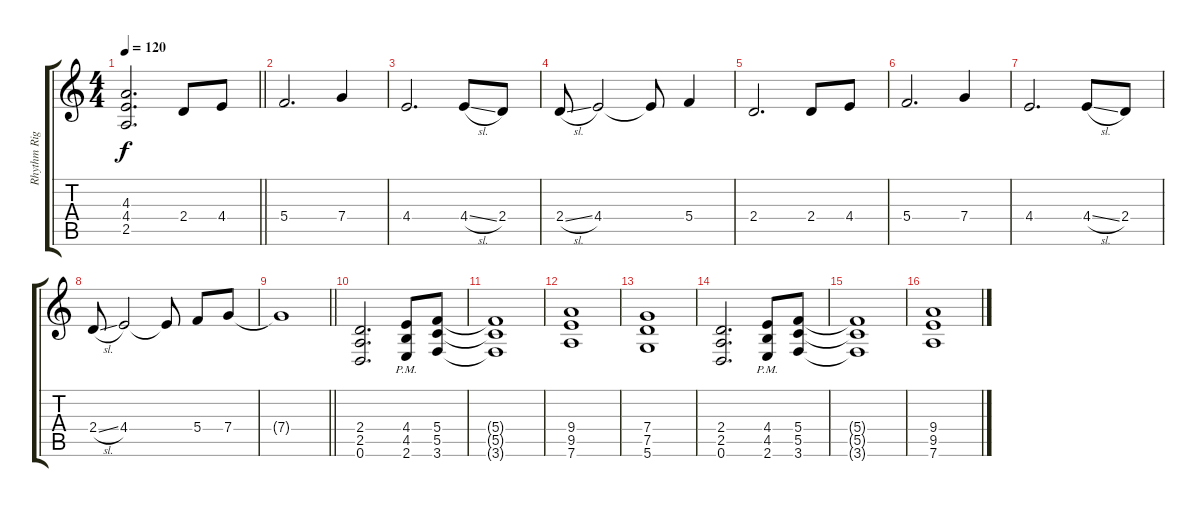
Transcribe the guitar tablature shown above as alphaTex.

\track ("Rhythm Right" "Rhythm Rig") {instrument distortionguitar}
\staff {score tabs}
\tuning (D4 A3 F3 C3 G2 D2) {hide}
\ts (4 4)
\tempo 120
\clef g2
\barLineRight lightlight
\ks c
(4.3 4.4 2.5).2{d dy f} 2.4.8 4.4.8 |
5.4.2{d} 7.4.4 |
4.4.2{d} 4.4{sl}.8 2.4.8 |
2.4{sl}.8 4.4.2 4.4{t}.8 5.4.4 |
2.4.2{d} 2.4.8 4.4.8 |
5.4.2{d} 7.4.4 |
4.4.2{d} 4.4{sl}.8 2.4.8 |
2.4{sl}.8 4.4.2 4.4{t}.8 5.4.8 7.4.8 |
\barLineRight lightlight
7.4{t}.1 |
(2.4 2.5 0.6).2{d} (4.4{pm} 4.5{pm} 2.6{pm}).8 (5.4 5.5 3.6).8 |
(5.4{t} 5.5{t} 3.6{t}).1 |
(9.4 9.5 7.6).1 |
(7.4 7.5 5.6).1 |
(2.4 2.5 0.6).2{d} (4.4{pm} 4.5{pm} 2.6{pm}).8 (5.4 5.5 3.6).8 |
(5.4{t} 5.5{t} 3.6{t}).1 |
(9.4 9.5 7.6).1
